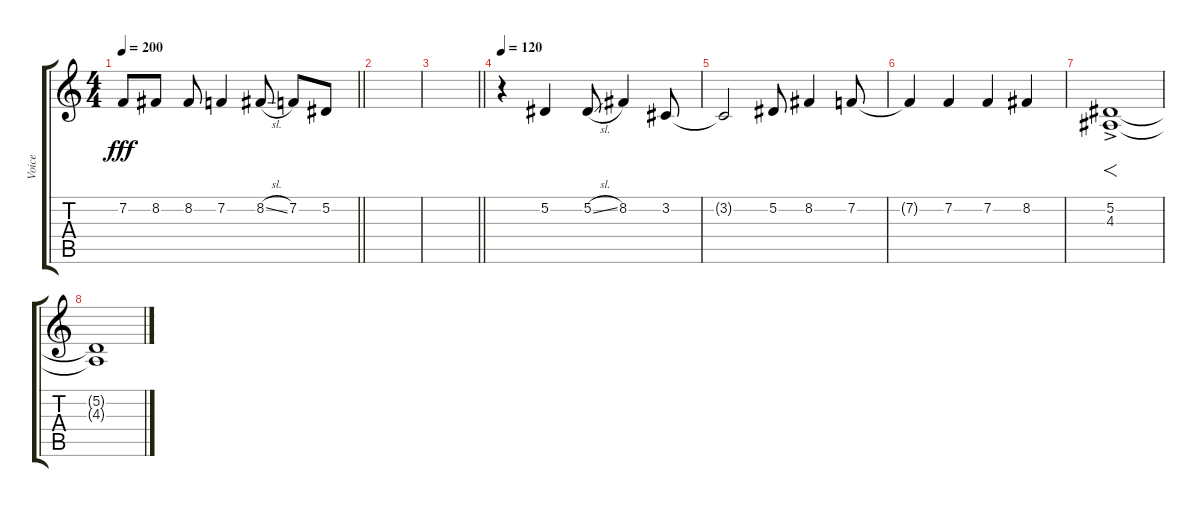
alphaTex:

\track ("Voice" "Voice") {instrument lead1square}
\staff {score tabs}
\tuning (Eb4 Bb3 Gb3 Db3 Ab2 Eb2) {hide}
\ts (4 4)
\tempo 200
\clef g2
\barLineRight lightlight
\ks c
7.2{t}.8{dy fff} 8.2.8 8.2.8 7.2.4 8.2{sl}.8 7.2.8 5.2.8 |
|
\barLineRight lightlight
|
\tempo 120
r.4 5.2.4 5.2{sl}.8 8.2.4 3.2.8 |
3.2{t}.2 5.2.8 8.2.4 7.2.8 |
7.2{t}.4 7.2.4 7.2.4 8.2.4 |
(5.2{ac} 4.3).1{f} |
(5.2{t} 4.3{t}).1
